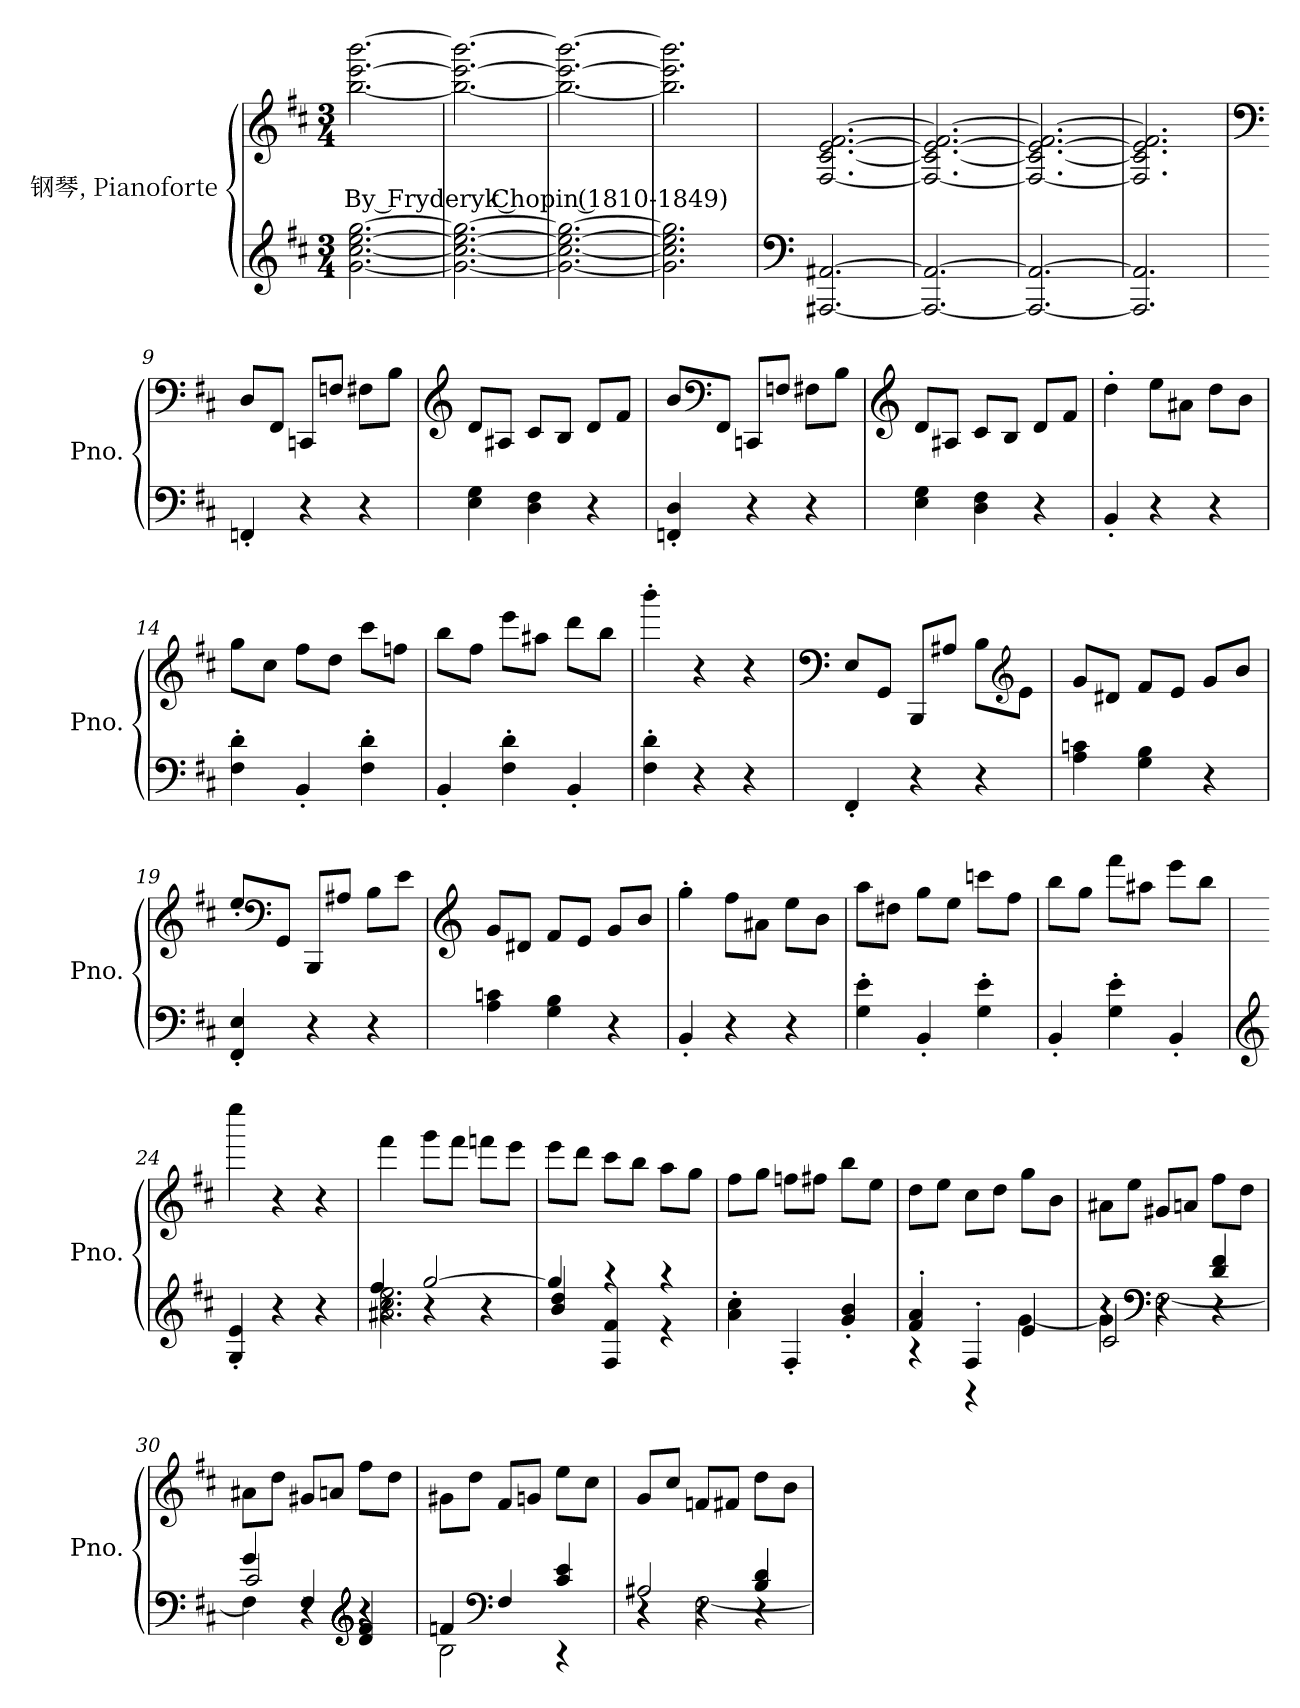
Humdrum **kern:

**kern	**kern	**text
*part1	*part1	*part1
*staff2	*staff1	*staff1
*I"钢琴, Pianoforte	*	*
*I'Pno.	*	*
*clefG2	*clefG2	*
*k[f#c#]	*k[f#c#]	*
*M3/4	*M3/4	*
*MM268	*MM268	*
=1	=1	=1
[2.g\ [2.cc#\ [2.ee\ [2.gg\	[2.bb\ [2.eee\ [2.bbb\	By Fryderyk Chopin (1810-1849)
=2	=2	=2
2.g\_ 2.cc#\_ 2.ee\_ 2.gg\_	2.bb\_ 2.eee\_ 2.bbb\_	.
=3	=3	=3
2.g\_ 2.cc#\_ 2.ee\_ 2.gg\_	2.bb\_ 2.eee\_ 2.bbb\_	.
=4	=4	=4
2.g\] 2.cc#\] 2.ee\] 2.gg\]	2.bb\] 2.eee\] 2.bbb\]	.
=5	=5	=5
*clefF4	*	*
[2.AAA#X/ [2.AA#X/	[2.F#/ [2.c#/ [2.e/ [2.f#/	.
=6	=6	=6
2.AAA#/_ 2.AA#/_	2.F#/_ 2.c#/_ 2.e/_ 2.f#/_	.
=7	=7	=7
2.AAA#/_ 2.AA#/_	2.F#/_ 2.c#/_ 2.e/_ 2.f#/_	.
=8	=8	=8
2.AAA#/] 2.AA#/]	2.F#/] 2.c#/] 2.e/] 2.f#/]	.
!!LO:LB:g=z
=9	=9	=9
*	*clefF4	*
*	*MM350	*
4FFn'/	8D/L	.
.	8FF#/J	.
4r	8CCn/L	.
.	8Fn/J	.
4r	8F#X\L	.
.	8B\J	.
=10	=10	=10
*	*clefG2	*
4E\ 4G\	8d/L	.
.	8A#X/J	.
4D\ 4F#\	8c#/L	.
.	8B/J	.
4r	8d/L	.
.	8f#/J	.
=11	=11	=11
4FFn/' 4D/'	8b/L	.
*	*clefF4	*
.	8FF#/J	.
4r	8CCn/L	.
.	8Fn/J	.
4r	8F#X\L	.
.	8B\J	.
=12	=12	=12
*	*clefG2	*
4E\ 4G\	8d/L	.
.	8A#X/J	.
4D\ 4F#\	8c#/L	.
.	8B/J	.
4r	8d/L	.
.	8f#/J	.
!!LO:LB:g=z
=13	=13	=13
4BB'/	4dd'\	.
4r	8ee\L	.
.	8a#X\J	.
4r	8dd\L	.
.	8b\J	.
=14	=14	=14
4F#\' 4d\'	8gg\L	.
.	8cc#\J	.
4BB'/	8ff#\L	.
.	8dd\J	.
4F#\' 4d\'	8ccc#\L	.
.	8ffn\J	.
=15	=15	=15
4BB'/	8bb\L	.
.	8ff#\J	.
4F#\' 4d\'	8eee\L	.
.	8aa#X\J	.
4BB'/	8ddd\L	.
.	8bb\J	.
=16	=16	=16
4F#\' 4d\'	4bbb'\	.
4r	4r	.
4r	4r	.
=17	=17	=17
*	*clefF4	*
4FF#'/	8E/L	.
.	8GG/J	.
4r	8BBB/L	.
.	8A#X/J	.
4r	8B\L	.
*	*clefG2	*
.	8e\J	.
=18	=18	=18
4A\ 4cn\	8g/L	.
.	8d#X/J	.
4G\ 4B\	8f#/L	.
.	8e/J	.
4r	8g/L	.
.	8b/J	.
!!LO:LB:g=z
=19	=19	=19
4FF#/' 4E/'	8ee'/L	.
*	*clefF4	*
.	8GG/J	.
4r	8BBB/L	.
.	8A#X/J	.
4r	8B\L	.
.	8e\J	.
=20	=20	=20
*	*clefG2	*
4A\ 4cn\	8g/L	.
.	8d#X/J	.
4G\ 4B\	8f#/L	.
.	8e/J	.
4r	8g/L	.
.	8b/J	.
=21	=21	=21
4BB'/	4gg'\	.
4r	8ff#\L	.
.	8a#X\J	.
4r	8ee\L	.
.	8b\J	.
=22	=22	=22
4G\' 4e\'	8aa\L	.
.	8dd#X\J	.
4BB'/	8gg\L	.
.	8ee\J	.
4G\' 4e\'	8cccn\L	.
.	8ff#\J	.
=23	=23	=23
4BB'/	8bb\L	.
.	8gg\J	.
4G\' 4e\'	8fff#\L	.
.	8aa#X\J	.
4BB'/	8eee\L	.
.	8bb\J	.
!!LO:LB:g=z
=24	=24	=24
*clefG2	*	*
4G/' 4e/'	4eeee\	.
4r	4r	.
4r	4r	.
=25	=25	=25
*^	*	*
*	*^	*	*
4r	2.a#X\ 2.cc#\ 2.ee\	4ff#/	4fff#\	.
[2gg/	.	4r	8ggg\L	.
.	.	.	8fff#\J	.
.	.	4r	8fffn\L	.
.	.	.	8eee\J	.
*	*v	*v	*	*
=26	=26	=26	=26
4gg/]	4b/ 4dd/	8eee\L	.
.	.	8ddd\J	.
4r	4F#/ 4f#/	8ccc#\L	.
.	.	8bb\J	.
4r	4r	8aa\L	.
.	.	8gg\J	.
*v	*v	*	*
=27	=27	=27
4a\' 4cc#\'	8ff#\L	.
.	8gg\J	.
4F#'/	8ffn\L	.
.	8ff#X\J	.
4g/' 4b/'	8bb\L	.
.	8ee\J	.
=28	=28	=28
*^	*	*
4f#/' 4a/'	4r	8dd\L	.
.	.	8ee\J	.
4F#'/	4r	8cc#\L	.
.	.	8dd\J	.
4e/	[4g\	8gg\L	.
.	.	8b\J	.
=29	=29	=29	=29
*	*^	*	*
4r	4g\]	2c#/	8a#X\L	.
.	.	.	8ee\J	.
*clefF4	*	*	*	*
4r	[2F#\	.	8g#X/L	.
.	.	.	8an/J	.
4d/ 4f#/	.	4r	8ff#\L	.
.	.	.	8dd\J	.
!!LO:LB:g=z
=30	=30	=30	=30	=30
4g/	4F#\]	2c#/	8a#X\L	.
.	.	.	8dd\J	.
4F#/	4r	.	8g#X/L	.
.	.	.	8an/J	.
*clefG2	*	*	*	*
4d/ 4f#/	4r	4r	8ff#\L	.
.	.	.	8dd\J	.
*	*v	*v	*	*
=31	=31	=31	=31
4fn/	2B\	8g#X\L	.
.	.	8dd\J	.
*clefF4	*	*	*
4F#/	.	8f#/L	.
.	.	8gn/J	.
4c#/ 4e/	4r	8ee\L	.
.	.	8cc#\J	.
=32	=32	=32	=32
*	*^	*	*
2A#X/	4r	4r	8g/L	.
.	.	.	8cc#/J	.
.	[2F#\	4r	8fn/L	.
.	.	.	8f#X/J	.
4r	.	4B/ 4d/	8dd\L	.
.	.	.	8b\J	.
*v	*v	*v	*	*
=	=	=
*-	*-	*-
